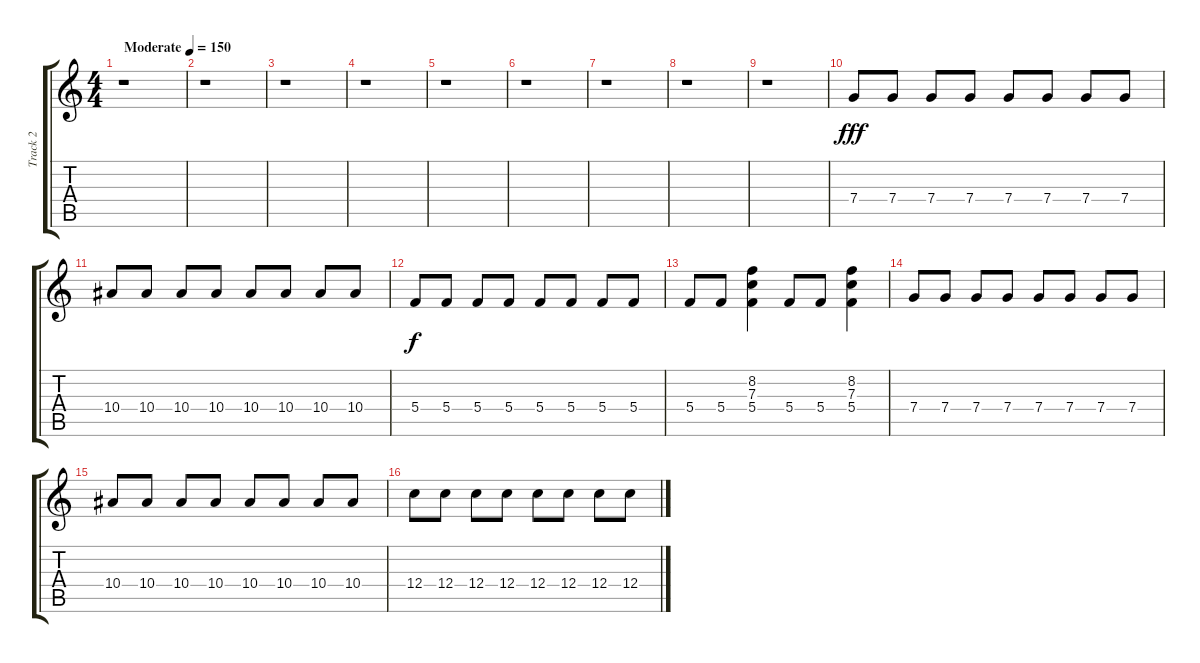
\track ("Track 2" "Track 2") {instrument electricguitarclean}
\staff {score tabs}
\tuning (D4 A3 F3 C3 G2 C2) {hide}
\ts (4 4)
\tempo (150 "Moderate")
\clef g2
\ks c
r.1{dy fff instrument electricguitarclean} |
r.1 |
r.1 |
r.1 |
r.1 |
r.1 |
r.1 |
r.1 |
r.1 |
7.4.8 7.4.8 7.4.8 7.4.8 7.4.8 7.4.8 7.4.8 7.4.8 |
10.4.8 10.4.8 10.4.8 10.4.8 10.4.8 10.4.8 10.4.8 10.4.8 |
5.4.8{dy f} 5.4.8 5.4.8 5.4.8 5.4.8 5.4.8 5.4.8 5.4.8 |
5.4.8 5.4.8 (8.2 7.3 5.4).4 5.4.8 5.4.8 (8.2 7.3 5.4).4 |
7.4.8 7.4.8 7.4.8 7.4.8 7.4.8 7.4.8 7.4.8 7.4.8 |
10.4.8 10.4.8 10.4.8 10.4.8 10.4.8 10.4.8 10.4.8 10.4.8 |
12.4.8 12.4.8 12.4.8 12.4.8 12.4.8 12.4.8 12.4.8 12.4.8
